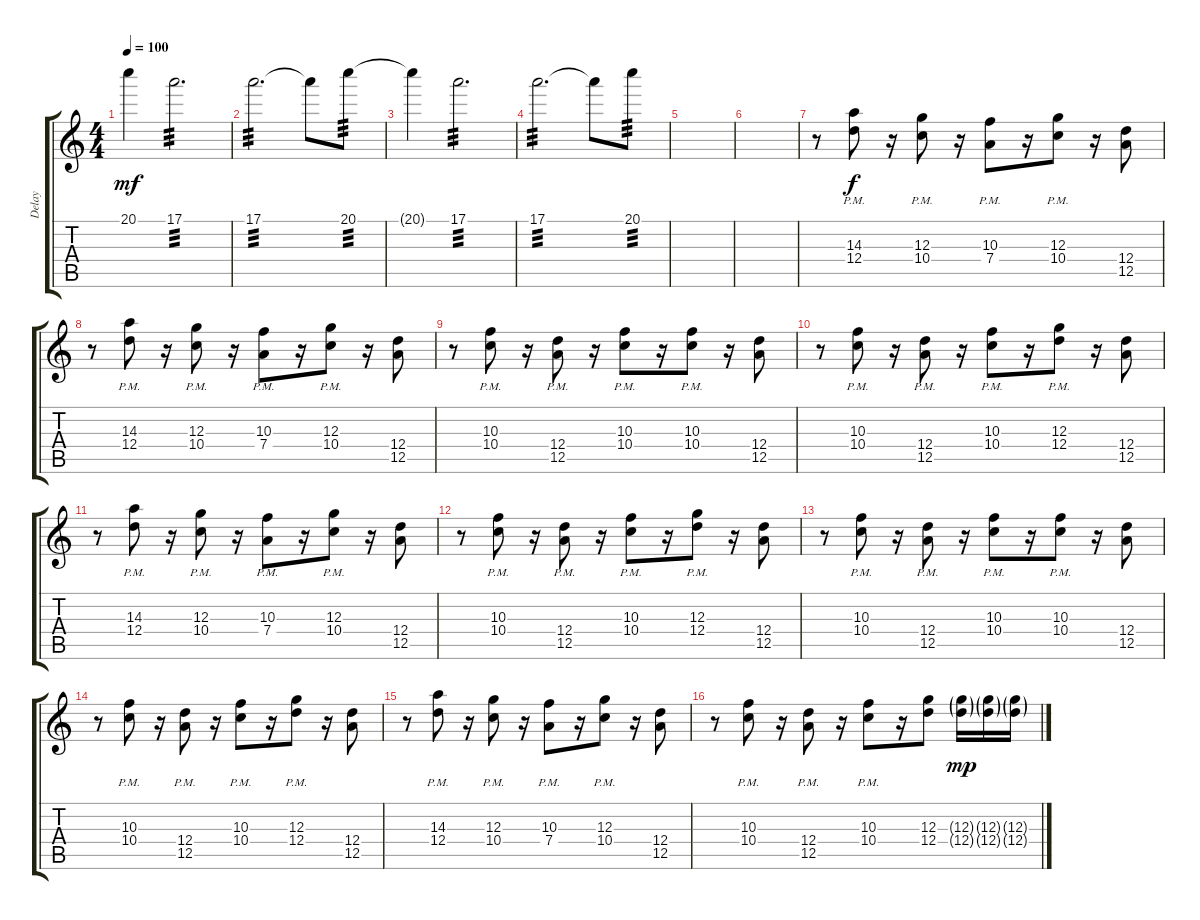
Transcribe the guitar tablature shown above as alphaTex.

\track ("Delay" "Delay") {instrument electricguitarclean}
\staff {score tabs}
\tuning (E4 B3 G3 D3 A2 E2) {hide}
\ts (4 4)
\tempo 100
\clef g2
\ks c
20.1{t}.4{dy mf} 17.1.2{d tp 3} |
17.1.2{d tp 3} 17.1{t}.8 20.1.8{tp 3} |
20.1{t}.4 17.1.2{d tp 3} |
17.1.2{d tp 3} 17.1{t}.8 20.1.8{tp 3} |
|
|
r.8 (14.3{pm} 12.4{pm}).8{dy f} r.16 (12.3{pm} 10.4{pm}).8 r.16 (10.3{pm} 7.4{pm}).8 r.16 (12.3{pm} 10.4{pm}).8 r.16 (12.4 12.5).8 |
r.8 (14.3{pm} 12.4{pm}).8 r.16 (12.3{pm} 10.4{pm}).8 r.16 (10.3{pm} 7.4{pm}).8 r.16 (12.3{pm} 10.4{pm}).8 r.16 (12.4 12.5).8 |
r.8 (10.3{pm} 10.4{pm}).8 r.16 (12.4{pm} 12.5{pm}).8 r.16 (10.3{pm} 10.4{pm}).8 r.16 (10.3{pm} 10.4{pm}).8 r.16 (12.4 12.5).8 |
r.8 (10.3{pm} 10.4{pm}).8 r.16 (12.4{pm} 12.5{pm}).8 r.16 (10.3{pm} 10.4{pm}).8 r.16 (12.3{pm} 12.4{pm}).8 r.16 (12.4 12.5).8 |
r.8 (14.3{pm} 12.4{pm}).8 r.16 (12.3{pm} 10.4{pm}).8 r.16 (10.3{pm} 7.4{pm}).8 r.16 (12.3{pm} 10.4{pm}).8 r.16 (12.4 12.5).8 |
r.8 (10.3{pm} 10.4{pm}).8 r.16 (12.4{pm} 12.5{pm}).8 r.16 (10.3{pm} 10.4{pm}).8 r.16 (12.3{pm} 12.4{pm}).8 r.16 (12.4 12.5).8 |
r.8 (10.3{pm} 10.4{pm}).8 r.16 (12.4{pm} 12.5{pm}).8 r.16 (10.3{pm} 10.4{pm}).8 r.16 (10.3{pm} 10.4{pm}).8 r.16 (12.4 12.5).8 |
r.8 (10.3{pm} 10.4{pm}).8 r.16 (12.4{pm} 12.5{pm}).8 r.16 (10.3{pm} 10.4{pm}).8 r.16 (12.3{pm} 12.4{pm}).8 r.16 (12.4 12.5).8 |
r.8 (14.3{pm} 12.4{pm}).8 r.16 (12.3{pm} 10.4{pm}).8 r.16 (10.3{pm} 7.4{pm}).8 r.16 (12.3{pm} 10.4{pm}).8 r.16 (12.4 12.5).8 |
r.8 (10.3{pm} 10.4{pm}).8 r.16 (12.4{pm} 12.5{pm}).8 r.16 (10.3{pm} 10.4{pm}).8 r.16 (12.3 12.4).8 (12.3{g} 12.4{g}).16{dy mp} (12.3{g} 12.4{g}).16 (12.3{g} 12.4{g}).16
